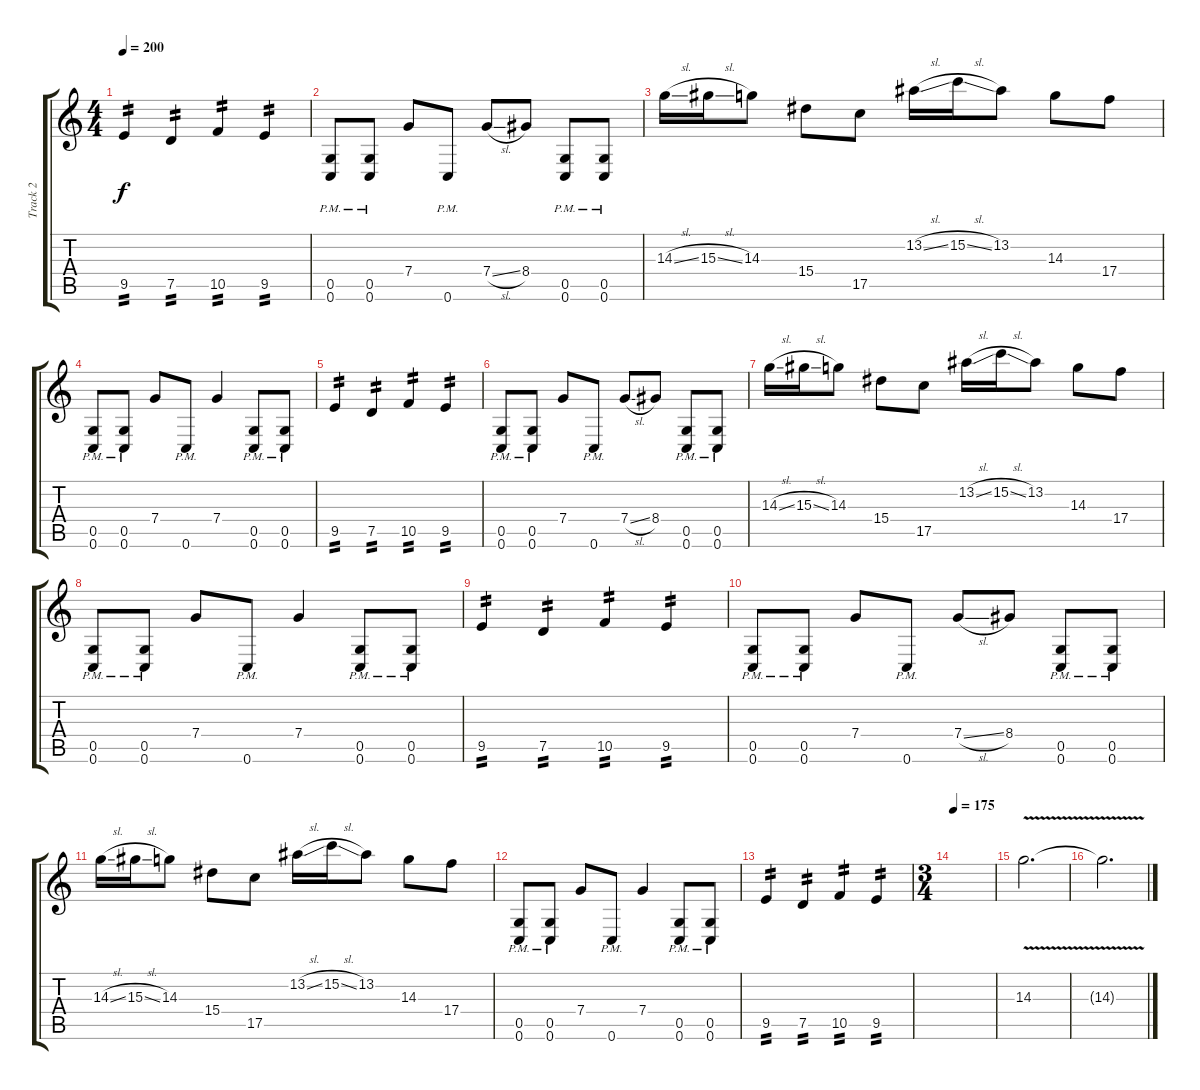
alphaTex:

\track ("Track 2" "Track 2") {instrument distortionguitar}
\staff {score tabs}
\tuning (D4 A3 F3 C3 G2 C2) {hide}
\ts (4 4)
\tempo 200
\clef g2
\ks c
9.5.4{tp 2 dy f} 7.5.4{tp 2} 10.5.4{tp 2} 9.5.4{tp 2} |
(0.5{pm} 0.6{pm}).8 (0.5{pm} 0.6{pm}).8 7.4.8 0.6{pm}.8 7.4{sl}.8 8.4.8 (0.5{pm} 0.6{pm}).8 (0.5{pm} 0.6{pm}).8 |
14.3{sl}.16 15.3{sl}.16 14.3.8 15.4.8 17.5.8 13.2{sl}.16 15.2{sl}.16 13.2.8 14.3.8 17.4.8 |
(0.5{pm} 0.6{pm}).8 (0.5{pm} 0.6{pm}).8 7.4.8 0.6{pm}.8 7.4.4 (0.5{pm} 0.6{pm}).8 (0.5{pm} 0.6{pm}).8 |
9.5.4{tp 2} 7.5.4{tp 2} 10.5.4{tp 2} 9.5.4{tp 2} |
(0.5{pm} 0.6{pm}).8 (0.5{pm} 0.6{pm}).8 7.4.8 0.6{pm}.8 7.4{sl}.8 8.4.8 (0.5{pm} 0.6{pm}).8 (0.5{pm} 0.6{pm}).8 |
14.3{sl}.16 15.3{sl}.16 14.3.8 15.4.8 17.5.8 13.2{sl}.16 15.2{sl}.16 13.2.8 14.3.8 17.4.8 |
(0.5{pm} 0.6{pm}).8 (0.5{pm} 0.6{pm}).8 7.4.8 0.6{pm}.8 7.4.4 (0.5{pm} 0.6{pm}).8 (0.5{pm} 0.6{pm}).8 |
9.5.4{tp 2} 7.5.4{tp 2} 10.5.4{tp 2} 9.5.4{tp 2} |
(0.5{pm} 0.6{pm}).8 (0.5{pm} 0.6{pm}).8 7.4.8 0.6{pm}.8 7.4{sl}.8 8.4.8 (0.5{pm} 0.6{pm}).8 (0.5{pm} 0.6{pm}).8 |
14.3{sl}.16 15.3{sl}.16 14.3.8 15.4.8 17.5.8 13.2{sl}.16 15.2{sl}.16 13.2.8 14.3.8 17.4.8 |
(0.5{pm} 0.6{pm}).8 (0.5{pm} 0.6{pm}).8 7.4.8 0.6{pm}.8 7.4.4 (0.5{pm} 0.6{pm}).8 (0.5{pm} 0.6{pm}).8 |
9.5.4{tp 2} 7.5.4{tp 2} 10.5.4{tp 2} 9.5.4{tp 2} |
\ts (3 4)
\tempo 175
|
14.3{v}.2{d} |
14.3{t}.2{d}
